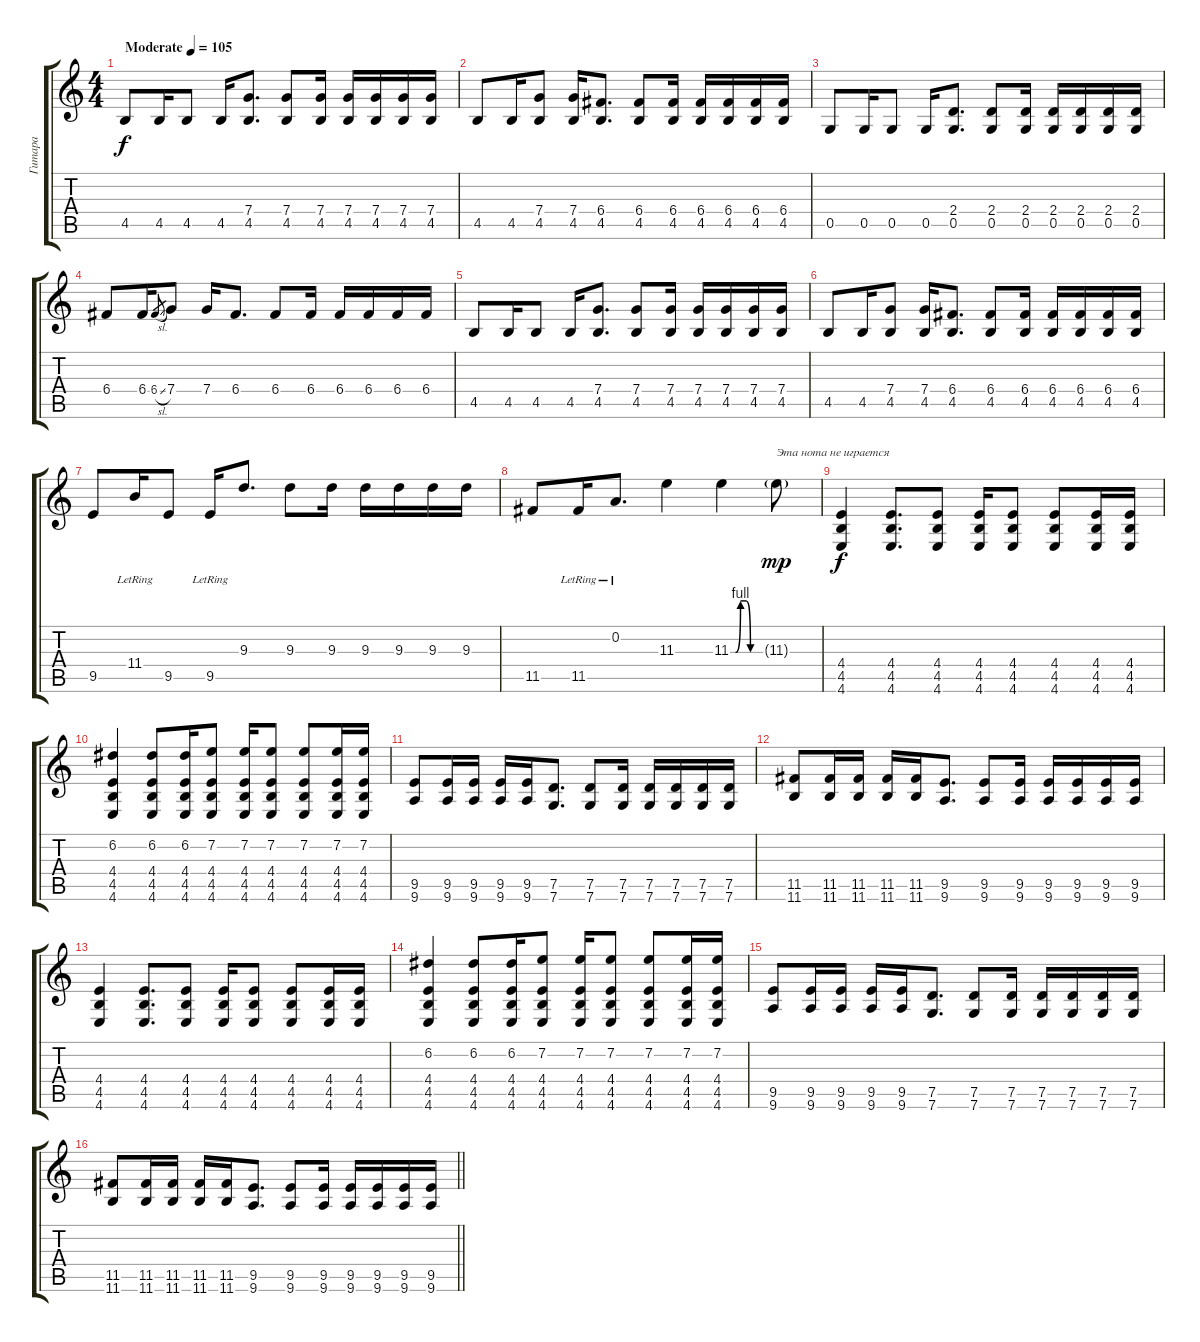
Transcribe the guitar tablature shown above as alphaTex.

\track ("Гитара" "Гитара") {instrument acousticguitarsteel}
\staff {score tabs}
\tuning (D4 A3 F3 C3 G2 C2) {hide}
\ts (4 4)
\tempo (105 "Moderate")
\clef g2
\ks c
4.5.8{dy f instrument acousticguitarsteel} 4.5.16 4.5.8 4.5.16 (7.4 4.5).8{d} (7.4 4.5).8 (7.4 4.5).16 (7.4 4.5).16 (7.4 4.5).16 (7.4 4.5).16 (7.4 4.5).16 |
4.5.8 4.5.16 (7.4 4.5).8 (7.4 4.5).16 (6.4 4.5).8{d} (6.4 4.5).8 (6.4 4.5).16 (6.4 4.5).16 (6.4 4.5).16 (6.4 4.5).16 (6.4 4.5).16 |
0.5.8 0.5.16 0.5.8 0.5.16 (2.4 0.5).8{d} (2.4 0.5).8 (2.4 0.5).16 (2.4 0.5).16 (2.4 0.5).16 (2.4 0.5).16 (2.4 0.5).16 |
6.4.8 6.4.16 6.4{sl}.8{gr} 7.4.8 7.4.16 6.4.8{d} 6.4.8 6.4.16 6.4.16 6.4.16 6.4.16 6.4.16 |
4.5.8 4.5.16 4.5.8 4.5.16 (7.4 4.5).8{d} (7.4 4.5).8 (7.4 4.5).16 (7.4 4.5).16 (7.4 4.5).16 (7.4 4.5).16 (7.4 4.5).16 |
4.5.8 4.5.16 (7.4 4.5).8 (7.4 4.5).16 (6.4 4.5).8{d} (6.4 4.5).8 (6.4 4.5).16 (6.4 4.5).16 (6.4 4.5).16 (6.4 4.5).16 (6.4 4.5).16 |
9.5.8 11.4{lr}.16 9.5.8 9.5{lr}.16 9.3.8{d} 9.3.8 9.3.16 9.3.16 9.3.16 9.3.16 9.3.16 |
11.5.8 11.5{lr}.16 0.2{lr}.8{d} 11.3.4 11.3{be (custom 0 0 10 0 20 4 31 4 40 0 60 0)}.4 11.3{g}.8{txt "Эта нота не играется" dy mp} |
(4.4 4.5 4.6).4{dy f} (4.4 4.5 4.6).8{d} (4.4 4.5 4.6).8 (4.4 4.5 4.6).16 (4.4 4.5 4.6).8 (4.4 4.5 4.6).8 (4.4 4.5 4.6).16 (4.4 4.5 4.6).16 |
(6.2 4.4 4.5 4.6).4 (6.2 4.4 4.5 4.6).8 (6.2 4.4 4.5 4.6).16 (7.2 4.4 4.5 4.6).8 (7.2 4.4 4.5 4.6).16 (7.2 4.4 4.5 4.6).8 (7.2 4.4 4.5 4.6).8 (7.2 4.4 4.5 4.6).16 (7.2 4.4 4.5 4.6).16 |
(9.5 9.6).8 (9.5 9.6).16 (9.5 9.6).16 (9.5 9.6).16 (9.5 9.6).16 (7.5 7.6).8{d} (7.5 7.6).8 (7.5 7.6).16 (7.5 7.6).16 (7.5 7.6).16 (7.5 7.6).16 (7.5 7.6).16 |
(11.5 11.6).8 (11.5 11.6).16 (11.5 11.6).16 (11.5 11.6).16 (11.5 11.6).16 (9.5 9.6).8{d} (9.5 9.6).8 (9.5 9.6).16 (9.5 9.6).16 (9.5 9.6).16 (9.5 9.6).16 (9.5 9.6).16 |
(4.4 4.5 4.6).4 (4.4 4.5 4.6).8{d} (4.4 4.5 4.6).8 (4.4 4.5 4.6).16 (4.4 4.5 4.6).8 (4.4 4.5 4.6).8 (4.4 4.5 4.6).16 (4.4 4.5 4.6).16 |
(6.2 4.4 4.5 4.6).4 (6.2 4.4 4.5 4.6).8 (6.2 4.4 4.5 4.6).16 (7.2 4.4 4.5 4.6).8 (7.2 4.4 4.5 4.6).16 (7.2 4.4 4.5 4.6).8 (7.2 4.4 4.5 4.6).8 (7.2 4.4 4.5 4.6).16 (7.2 4.4 4.5 4.6).16 |
(9.5 9.6).8 (9.5 9.6).16 (9.5 9.6).16 (9.5 9.6).16 (9.5 9.6).16 (7.5 7.6).8{d} (7.5 7.6).8 (7.5 7.6).16 (7.5 7.6).16 (7.5 7.6).16 (7.5 7.6).16 (7.5 7.6).16 |
\barLineRight lightlight
(11.5 11.6).8 (11.5 11.6).16 (11.5 11.6).16 (11.5 11.6).16 (11.5 11.6).16 (9.5 9.6).8{d} (9.5 9.6).8 (9.5 9.6).16 (9.5 9.6).16 (9.5 9.6).16 (9.5 9.6).16 (9.5 9.6).16
